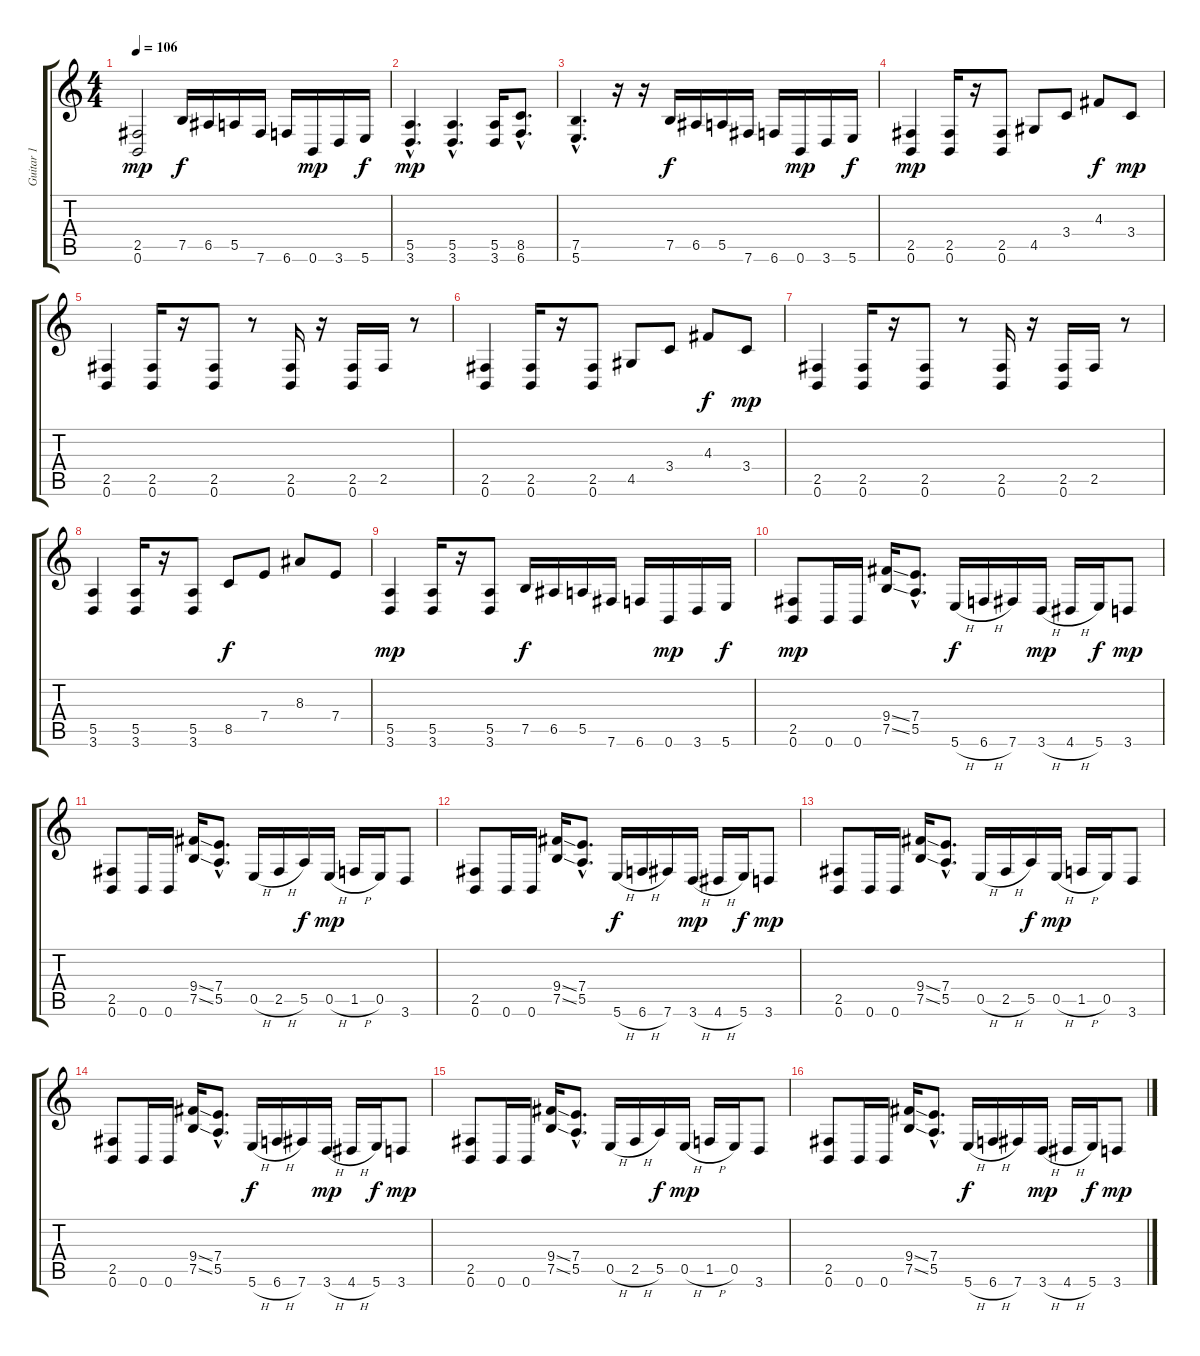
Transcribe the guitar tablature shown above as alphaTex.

\track ("Guitar 1            " "Guitar 1  ") {instrument distortionguitar}
\staff {score tabs}
\tuning (B3 Gb3 D3 A2 E2 B1) {hide}
\ts (4 4)
\tempo 106
\clef g2
\ks c
(2.5 0.6).2{dy mp} 7.5.16{dy f} 6.5.16 5.5.16 7.6.16 6.6.16 0.6.16{dy mp} 3.6.16 5.6.16{dy f} |
(5.5{hac} 3.6{hac}).4{d dy mp} (5.5{hac} 3.6{hac}).4{d} (5.5 3.6).16 (8.5{hac} 6.6{hac}).8{d} |
(7.5{hac} 5.6{hac}).4{d} r.16 r.16 7.5.16{dy f} 6.5.16 5.5.16 7.6.16 6.6.16 0.6.16{dy mp} 3.6.16 5.6.16{dy f} |
(2.5 0.6).4{dy mp} (2.5 0.6).16 r.16 (2.5 0.6).8 4.5.8 3.4.8 4.3.8{dy f} 3.4.8{dy mp} |
(2.5 0.6).4 (2.5 0.6).16 r.16 (2.5 0.6).8 r.8 (2.5 0.6).16 r.16 (2.5 0.6).16 2.5.16 r.8 |
(2.5 0.6).4 (2.5 0.6).16 r.16 (2.5 0.6).8 4.5.8 3.4.8 4.3.8{dy f} 3.4.8{dy mp} |
(2.5 0.6).4 (2.5 0.6).16 r.16 (2.5 0.6).8 r.8 (2.5 0.6).16 r.16 (2.5 0.6).16 2.5.16 r.8 |
(5.5 3.6).4 (5.5 3.6).16 r.16 (5.5 3.6).8 8.5.8{dy f} 7.4.8 8.3.8 7.4.8 |
(5.5 3.6).4{dy mp} (5.5 3.6).16 r.16 (5.5 3.6).8 7.5.16{dy f} 6.5.16 5.5.16 7.6.16 6.6.16 0.6.16{dy mp} 3.6.16 5.6.16{dy f} |
(2.5 0.6).8{dy mp} 0.6.16 0.6.16 (9.4{ss} 7.5{ss}).16 (7.4{hac} 5.5{hac}).8{d} 5.6{h}.16{dy f} 6.6{h}.16 7.6.16 3.6{h}.16{dy mp} 4.6{h}.16 5.6.16{dy f} 3.6.8{dy mp} |
(2.5 0.6).8 0.6.16 0.6.16 (9.4{ss} 7.5{ss}).16 (7.4{hac} 5.5{hac}).8{d} 0.5{h}.16 2.5{h}.16 5.5.16{dy f} 0.5{h}.16{dy mp} 1.5{h}.16 0.5.16 3.6.8 |
(2.5 0.6).8 0.6.16 0.6.16 (9.4{ss} 7.5{ss}).16 (7.4{hac} 5.5{hac}).8{d} 5.6{h}.16{dy f} 6.6{h}.16 7.6.16 3.6{h}.16{dy mp} 4.6{h}.16 5.6.16{dy f} 3.6.8{dy mp} |
(2.5 0.6).8 0.6.16 0.6.16 (9.4{ss} 7.5{ss}).16 (7.4{hac} 5.5{hac}).8{d} 0.5{h}.16 2.5{h}.16 5.5.16{dy f} 0.5{h}.16{dy mp} 1.5{h}.16 0.5.16 3.6.8 |
(2.5 0.6).8 0.6.16 0.6.16 (9.4{ss} 7.5{ss}).16 (7.4{hac} 5.5{hac}).8{d} 5.6{h}.16{dy f} 6.6{h}.16 7.6.16 3.6{h}.16{dy mp} 4.6{h}.16 5.6.16{dy f} 3.6.8{dy mp} |
(2.5 0.6).8 0.6.16 0.6.16 (9.4{ss} 7.5{ss}).16 (7.4{hac} 5.5{hac}).8{d} 0.5{h}.16 2.5{h}.16 5.5.16{dy f} 0.5{h}.16{dy mp} 1.5{h}.16 0.5.16 3.6.8 |
(2.5 0.6).8 0.6.16 0.6.16 (9.4{ss} 7.5{ss}).16 (7.4{hac} 5.5{hac}).8{d} 5.6{h}.16{dy f} 6.6{h}.16 7.6.16 3.6{h}.16{dy mp} 4.6{h}.16 5.6.16{dy f} 3.6.8{dy mp}
